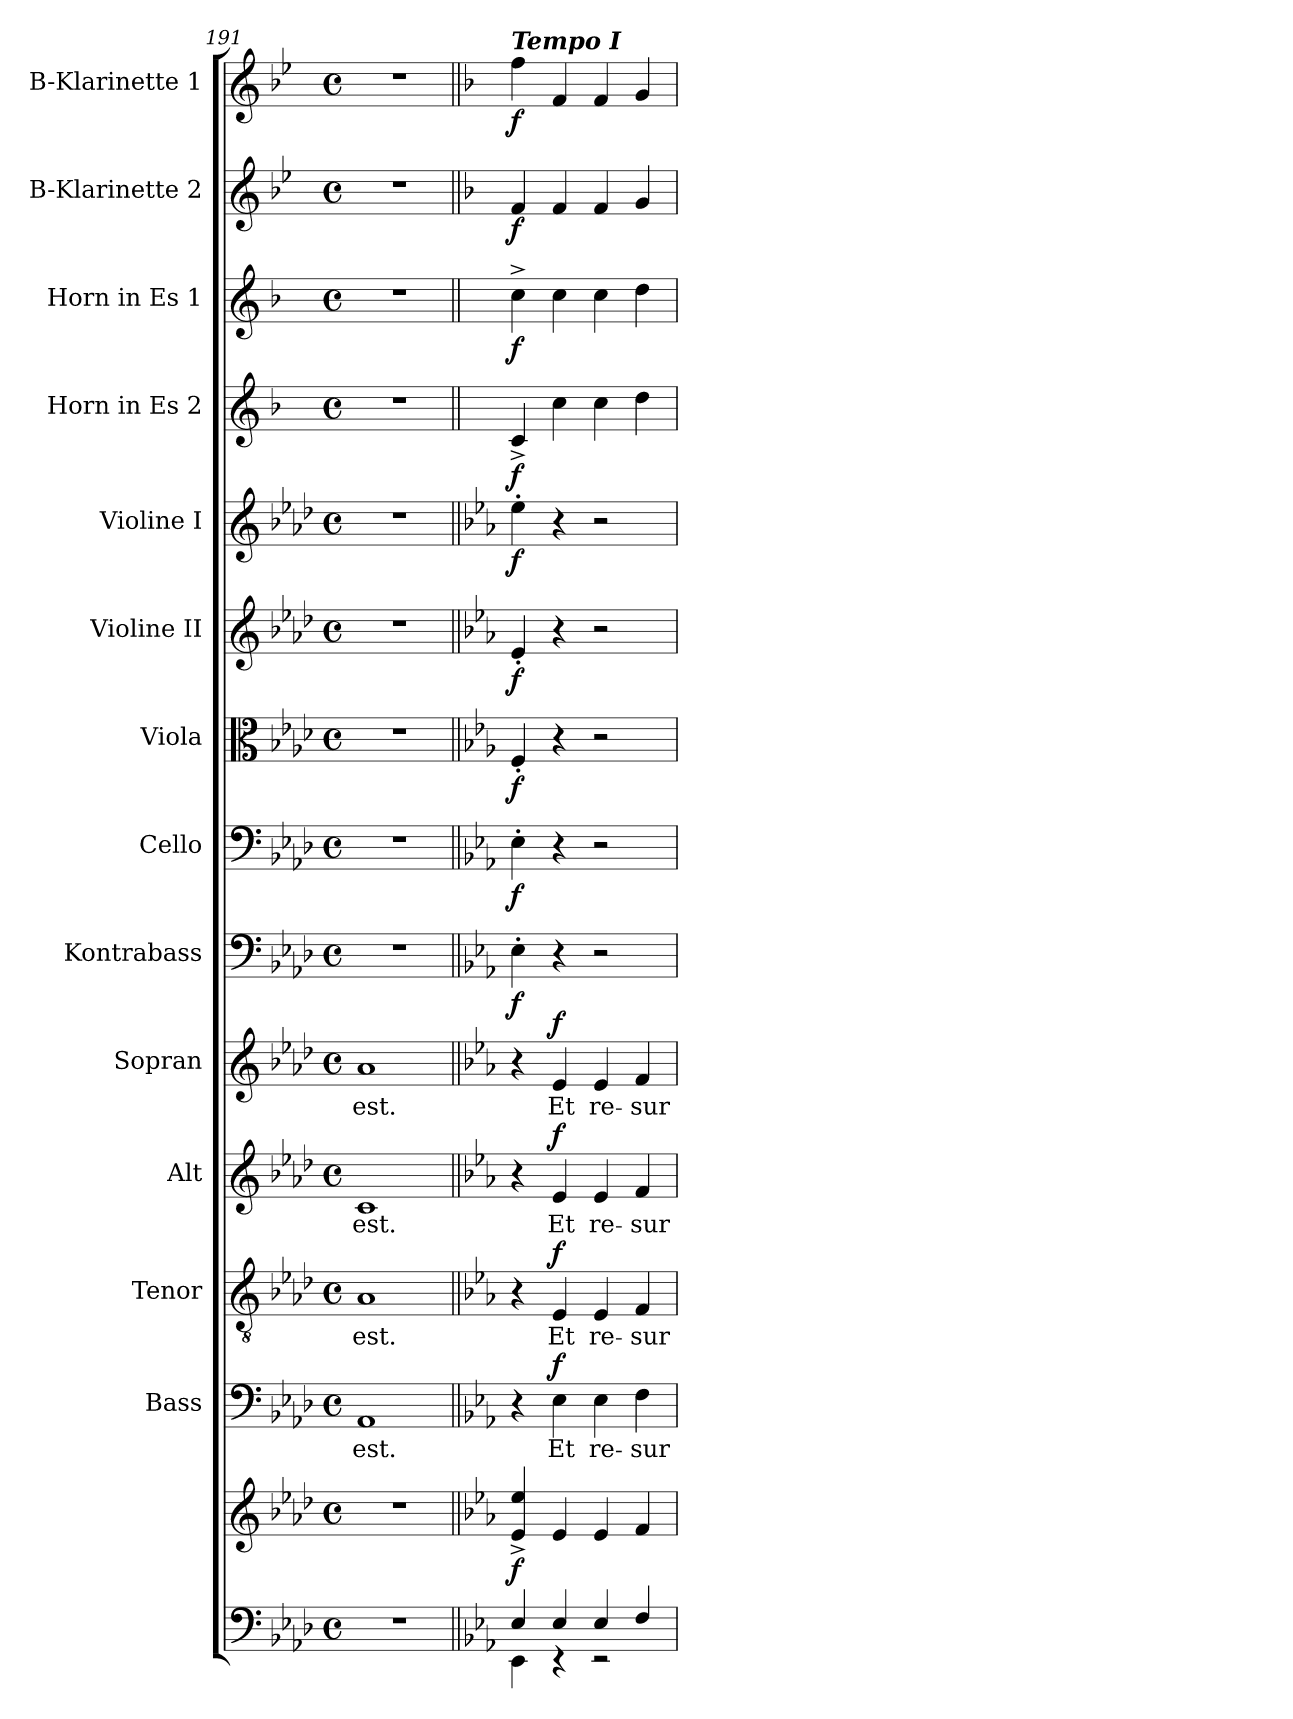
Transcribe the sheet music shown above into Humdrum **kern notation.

**kern	**kern	**dynam	**kern	**text	**dynam	**kern	**text	**dynam	**kern	**text	**dynam	**kern	**text	**dynam	**kern	**dynam	**kern	**dynam	**kern	**dynam	**kern	**dynam	**kern	**dynam	**kern	**dynam	**kern	**dynam	**kern	**dynam	**kern	**dynam
*part14	*part14	*part14	*part13	*part13	*part13	*part12	*part12	*part12	*part11	*part11	*part11	*part10	*part10	*part10	*part9	*part9	*part8	*part8	*part7	*part7	*part6	*part6	*part5	*part5	*part4	*part4	*part3	*part3	*part2	*part2	*part1	*part1
*staff15	*staff14	*staff14/15	*staff13	*staff13	*staff13	*staff12	*staff12	*staff12	*staff11	*staff11	*staff11	*staff10	*staff10	*staff10	*staff9	*staff9	*staff8	*staff8	*staff7	*staff7	*staff6	*staff6	*staff5	*staff5	*staff4	*staff4	*staff3	*staff3	*staff2	*staff2	*staff1	*staff1
*	*	*	*I"Bass	*	*	*I"Tenor	*	*	*I"Alt	*	*	*I"Sopran	*	*	*I"Kontrabass	*	*I"Cello	*	*I"Viola	*	*I"Violine II	*	*I"Violine I	*	*I"Horn in Es 2	*	*I"Horn in Es 1	*	*I"B-Klarinette 2	*	*I"B-Klarinette 1	*
*	*	*	*I'B.	*	*	*I'T.	*	*	*I'A.	*	*	*I'S.	*	*	*I'Kb.	*	*	*	*I'Vla.	*	*I'Vl. II	*	*I'Vl. I	*	*I'Hrn. 2	*	*I'Hrn. 1	*	*I'Kl. 2	*	*I'Kl. 1	*
*clefF4	*clefG2	*	*clefF4	*	*	*clefGv2	*	*	*clefG2	*	*	*clefG2	*	*	*clefF4	*	*clefF4	*	*clefC3	*	*clefG2	*	*clefG2	*	*clefG2	*	*clefG2	*	*clefG2	*	*clefG2	*
*	*	*	*	*	*	*	*	*	*	*	*	*	*	*	*ITrd7c12	*	*	*	*	*	*	*	*	*	*ITrd5c9	*	*ITrd5c9	*	*ITrd1c2	*	*ITrd1c2	*
*k[b-e-a-d-]	*k[b-e-a-d-]	*	*k[b-e-a-d-]	*	*	*k[b-e-a-d-]	*	*	*k[b-e-a-d-]	*	*	*k[b-e-a-d-]	*	*	*k[b-e-a-d-]	*	*k[b-e-a-d-]	*	*k[b-e-a-d-]	*	*k[b-e-a-d-]	*	*k[b-e-a-d-]	*	*k[b-e-a-d-]	*	*k[b-e-a-d-]	*	*k[b-e-a-d-]	*	*k[b-e-a-d-]	*
*A-:	*A-:	*	*A-:	*	*	*A-:	*	*	*A-:	*	*	*A-:	*	*	*A-:	*	*A-:	*	*A-:	*	*A-:	*	*A-:	*	*A-:	*	*A-:	*	*A-:	*	*A-:	*
*M4/4	*M4/4	*	*M4/4	*	*	*M4/4	*	*	*M4/4	*	*	*M4/4	*	*	*M4/4	*	*M4/4	*	*M4/4	*	*M4/4	*	*M4/4	*	*M4/4	*	*M4/4	*	*M4/4	*	*M4/4	*
*met(c)	*met(c)	*	*met(c)	*	*	*met(c)	*	*	*met(c)	*	*	*met(c)	*	*	*met(c)	*	*met(c)	*	*met(c)	*	*met(c)	*	*met(c)	*	*met(c)	*	*met(c)	*	*met(c)	*	*met(c)	*
=191	=191	=191	=191	=191	=191	=191	=191	=191	=191	=191	=191	=191	=191	=191	=191	=191	=191	=191	=191	=191	=191	=191	=191	=191	=191	=191	=191	=191	=191	=191	=191	=191
!	!	!	!	!LO:LY:b	!	!	!LO:LY:b	!	!	!LO:LY:b	!	!	!LO:LY:b	!	!	!	!	!	!	!	!	!	!	!	!	!	!	!	!	!	!	!
1r	1r	.	1AA-	est.	.	1A-	est.	.	1c	est.	.	1a-	est.	.	1r	.	1r	.	1r	.	1r	.	1r	.	1r	.	1r	.	1r	.	1r	.
!!LO:PB:g=z
=192||	=192||	=192||	=192||	=192||	=192||	=192||	=192||	=192||	=192||	=192||	=192||	=192||	=192||	=192||	=192||	=192||	=192||	=192||	=192||	=192||	=192||	=192||	=192||	=192||	=192||	=192||	=192||	=192||	=192||	=192||	=192||	=192||
*k[b-e-a-]	*k[b-e-a-]	*	*k[b-e-a-]	*	*	*k[b-e-a-]	*	*	*k[b-e-a-]	*	*	*k[b-e-a-]	*	*	*k[b-e-a-]	*	*k[b-e-a-]	*	*k[b-e-a-]	*	*k[b-e-a-]	*	*k[b-e-a-]	*	*k[b-e-a-]	*	*k[b-e-a-]	*	*k[b-e-a-]	*	*k[b-e-a-]	*
*E-:	*E-:	*	*E-:	*	*	*E-:	*	*	*E-:	*	*	*E-:	*	*	*E-:	*	*E-:	*	*E-:	*	*E-:	*	*E-:	*	*E-:	*	*E-:	*	*E-:	*	*E-:	*
*^	*	*	*	*	*	*	*	*	*	*	*	*	*	*	*	*	*	*	*	*	*	*	*	*	*	*	*	*	*	*	*	*
!	!	!	!	!	!	!	!	!	!	!	!	!	!	!	!	!	!	!	!	!	!	!	!	!	!	!	!	!	!	!	!	!LO:TX:a:Bi:t=Tempo I	!
!	!	!	!LO:DY:b	!	!	!	!	!	!	!	!	!	!	!	!	!	!LO:DY:b	!	!LO:DY:b	!	!LO:DY:b	!	!LO:DY:b	!	!LO:DY:b	!	!LO:DY:b	!	!LO:DY:b	!	!LO:DY:b	!	!LO:DY:b
4E-/	4EE-\	4e-/^< 4ee-/^<	f	4r	.	.	4r	.	.	4r	.	.	4r	.	.	4EE-'>\	f	4E-'>\	f	4F'</	f	4e-'</	f	4ee-'>\	f	4E-^</	f	4e-^>\	f	4e-/	f	4ee-\	f
!	!	!	!	!	!LO:LY:b	!LO:DY:a	!	!LO:LY:b	!LO:DY:a	!	!LO:LY:b	!LO:DY:a	!	!LO:LY:b	!LO:DY:a	!	!	!	!	!	!	!	!	!	!	!	!	!	!	!	!	!	!
4E-/	4rEE	4e-/	.	4E-\	Et	f	4E-/	Et	f	4e-/	Et	f	4e-/	Et	f	4r	.	4r	.	4r	.	4r	.	4r	.	4e-\	.	4e-\	.	4e-/	.	4e-/	.
!	!	!	!	!	!LO:LY:b	!	!	!LO:LY:b	!	!	!LO:LY:b	!	!	!LO:LY:b	!	!	!	!	!	!	!	!	!	!	!	!	!	!	!	!	!	!	!
4E-/	2rEE	4e-/	.	4E-\	re-	.	4E-/	re-	.	4e-/	re-	.	4e-/	re-	.	2r	.	2r	.	2r	.	2r	.	2r	.	4e-\	.	4e-\	.	4e-/	.	4e-/	.
!	!	!	!	!	!LO:LY:b	!	!	!LO:LY:b	!	!	!LO:LY:b	!	!	!LO:LY:b	!	!	!	!	!	!	!	!	!	!	!	!	!	!	!	!	!	!	!
4F/	.	4f/	.	4F\	-sur-	.	4F/	-sur-	.	4f/	-sur-	.	4f/	-sur-	.	.	.	.	.	.	.	.	.	.	.	4f\	.	4f\	.	4f/	.	4f/	.
*v	*v	*	*	*	*	*	*	*	*	*	*	*	*	*	*	*	*	*	*	*	*	*	*	*	*	*	*	*	*	*	*	*	*
=	=	=	=	=	=	=	=	=	=	=	=	=	=	=	=	=	=	=	=	=	=	=	=	=	=	=	=	=	=	=	=	=
*-	*-	*-	*-	*-	*-	*-	*-	*-	*-	*-	*-	*-	*-	*-	*-	*-	*-	*-	*-	*-	*-	*-	*-	*-	*-	*-	*-	*-	*-	*-	*-	*-
